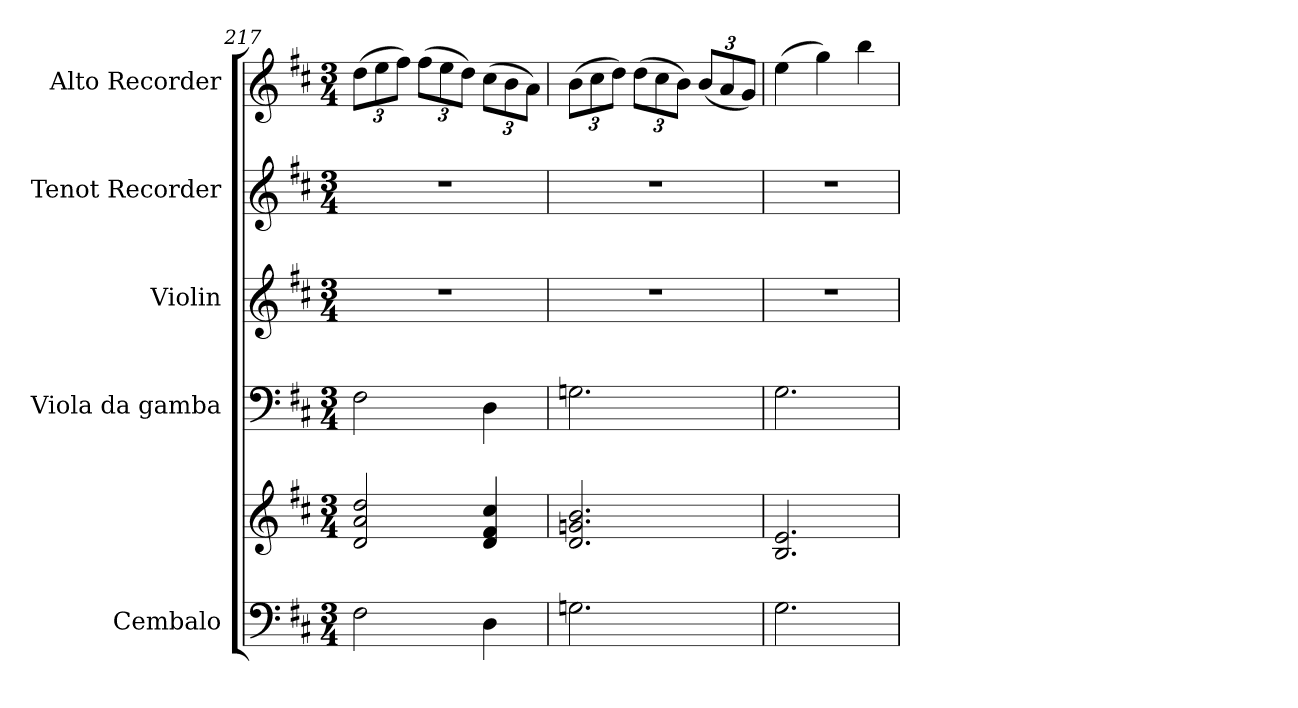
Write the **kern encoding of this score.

**kern	**kern	**kern	**kern	**kern	**kern
*part5	*part5	*part4	*part3	*part2	*part1
*staff6	*staff5	*staff4	*staff3	*staff2	*staff1
*I"Cembalo	*	*I"Viola da gamba	*I"Violin	*I"Tenot Recorder	*I"Alto Recorder
*	*	*I'Vla. d. g.	*I'Vln.	*I'T. Rec.	*I'A. Rec
*clefF4	*clefG2	*clefF4	*clefG2	*clefG2	*clefG2
*k[f#c#]	*k[f#c#]	*k[f#c#]	*k[f#c#]	*k[f#c#]	*k[f#c#]
*M3/4	*M3/4	*M3/4	*M3/4	*M3/4	*M3/4
*	*	*	*	*	*Xbrackettup
=217	=217	=217	=217	=217	=217
2F#\	2d/ 2a/ 2dd/	2F#\	2.r	2.r	(12dd\L
.	.	.	.	.	12ee\
.	.	.	.	.	12ff#\J)
.	.	.	.	.	(12ff#\L
.	.	.	.	.	12ee\
.	.	.	.	.	12dd\J)
4D\	4d/ 4f#/ 4cc#/	4D\	.	.	(12cc#\L
.	.	.	.	.	12b\
.	.	.	.	.	12a\J)
!!LO:LB:g=z
=218	=218	=218	=218	=218	=218
2.Gn\	2.d/ 2.gn/ 2.b/	2.Gn\	2.r	2.r	(12b\L
.	.	.	.	.	12cc#\
.	.	.	.	.	12dd\J)
.	.	.	.	.	(12dd\L
.	.	.	.	.	12cc#\
.	.	.	.	.	12b\J)
.	.	.	.	.	(12b/L
.	.	.	.	.	12a/
.	.	.	.	.	12g/J)
=219	=219	=219	=219	=219	=219
2.G\	2.B/ 2.e/	2.G\	2.r	2.r	(4ee\
.	.	.	.	.	4gg\)
.	.	.	.	.	4bb\
=	=	=	=	=	=
*-	*-	*-	*-	*-	*-
